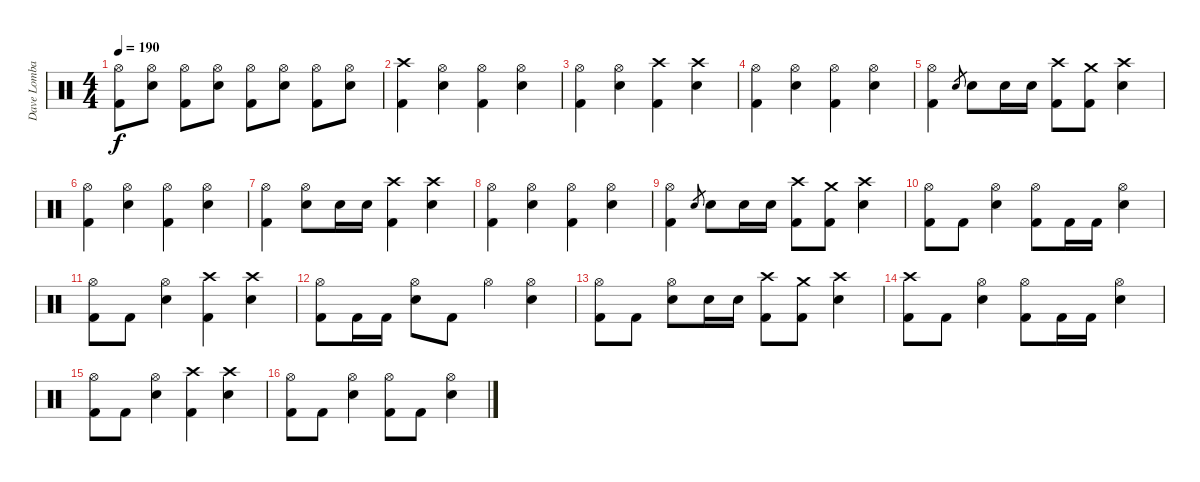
\track ("Dave Lombardo" "Dave Lomba") {instrument percussion}
\staff {score}
\articulation defaults
\ts (4 4)
\tempo 190
\clef neutral
\ks c
("Hi-Hat (open)" "Kick (hit) 2").8{dy f} ("Hi-Hat (open)" "Electric Snare (hit)").8 ("Hi-Hat (open)" "Kick (hit) 2").8 ("Hi-Hat (open)" "Electric Snare (hit)").8 ("Hi-Hat (open)" "Kick (hit) 2").8 ("Hi-Hat (open)" "Electric Snare (hit)").8 ("Hi-Hat (open)" "Kick (hit) 2").8 ("Hi-Hat (open)" "Electric Snare (hit)").8 |
("Crash high (hit)" "Kick (hit) 2").4 ("Hi-Hat (open)" "Electric Snare (hit)").4 ("Hi-Hat (open)" "Kick (hit) 2").4 ("Hi-Hat (open)" "Electric Snare (hit)").4 |
("Hi-Hat (open)" "Kick (hit) 2").4 ("Hi-Hat (open)" "Electric Snare (hit)").4 ("Crash high (hit)" "Kick (hit) 2").4 ("Crash high (hit)" "Electric Snare (hit)").4 |
("Hi-Hat (open)" "Kick (hit) 2").4 ("Hi-Hat (open)" "Electric Snare (hit)").4 ("Hi-Hat (open)" "Kick (hit) 2").4 ("Hi-Hat (open)" "Electric Snare (hit)").4 |
("Hi-Hat (open)" "Kick (hit) 2").4 "Electric Snare (hit)".8{gr} "Electric Snare (hit)".8 "Electric Snare (hit)".16 "Electric Snare (hit)".16 ("Crash high (hit)" "Kick (hit) 2").8 ("Crash medium (hit)" "Kick (hit) 2").8 ("Crash high (hit)" "Electric Snare (hit)").4 |
("Hi-Hat (open)" "Kick (hit) 2").4 ("Hi-Hat (open)" "Electric Snare (hit)").4 ("Hi-Hat (open)" "Kick (hit) 2").4 ("Hi-Hat (open)" "Electric Snare (hit)").4 |
("Hi-Hat (open)" "Kick (hit) 2").4 ("Hi-Hat (open)" "Electric Snare (hit)").8 "Electric Snare (hit)".16 "Electric Snare (hit)".16 ("Crash high (hit)" "Kick (hit) 2").4 ("Crash high (hit)" "Electric Snare (hit)").4 |
("Hi-Hat (open)" "Kick (hit) 2").4 ("Hi-Hat (open)" "Electric Snare (hit)").4 ("Hi-Hat (open)" "Kick (hit) 2").4 ("Hi-Hat (open)" "Electric Snare (hit)").4 |
("Hi-Hat (open)" "Kick (hit) 2").4 "Electric Snare (hit)".8{gr} "Electric Snare (hit)".8 "Electric Snare (hit)".16 "Electric Snare (hit)".16 ("Crash high (hit)" "Kick (hit) 2").8 ("Crash medium (hit)" "Kick (hit) 2").8 ("Crash high (hit)" "Electric Snare (hit)").4 |
("Hi-Hat (open)" "Kick (hit) 2").8 "Kick (hit) 2".8 ("Hi-Hat (open)" "Electric Snare (hit)").4 ("Hi-Hat (open)" "Kick (hit) 2").8 "Kick (hit) 2".16 "Kick (hit) 2".16 ("Hi-Hat (open)" "Electric Snare (hit)").4 |
("Hi-Hat (open)" "Kick (hit) 2").8 "Kick (hit) 2".8 ("Hi-Hat (open)" "Electric Snare (hit)").4 ("Crash high (hit)" "Kick (hit) 2").4 ("Crash high (hit)" "Electric Snare (hit)").4 |
("Hi-Hat (open)" "Kick (hit) 2").8 "Kick (hit) 2".16 "Kick (hit) 2".16 ("Hi-Hat (open)" "Electric Snare (hit)").8 "Kick (hit) 2".8 "Hi-Hat (open)".4 ("Hi-Hat (open)" "Electric Snare (hit)").4 |
("Hi-Hat (open)" "Kick (hit) 2").8 "Kick (hit) 2".8 ("Hi-Hat (open)" "Electric Snare (hit)").8 "Electric Snare (hit)".16 "Electric Snare (hit)".16 ("Crash high (hit)" "Kick (hit) 2").8 ("Crash medium (hit)" "Kick (hit) 2").8 ("Crash high (hit)" "Electric Snare (hit)").4 |
("Crash high (hit)" "Kick (hit) 2").8 "Kick (hit) 2".8 ("Hi-Hat (open)" "Electric Snare (hit)").4 ("Hi-Hat (open)" "Kick (hit) 2").8 "Kick (hit) 2".16 "Kick (hit) 2".16 ("Hi-Hat (open)" "Electric Snare (hit)").4 |
("Hi-Hat (open)" "Kick (hit) 2").8 "Kick (hit) 2".8 ("Hi-Hat (open)" "Electric Snare (hit)").4 ("Crash high (hit)" "Kick (hit) 2").4 ("Crash high (hit)" "Electric Snare (hit)").4 |
("Hi-Hat (open)" "Kick (hit) 2").8 "Kick (hit) 2".8 ("Hi-Hat (open)" "Electric Snare (hit)").4 ("Hi-Hat (open)" "Kick (hit) 2").8 "Kick (hit) 2".8 ("Hi-Hat (open)" "Electric Snare (hit)").4
